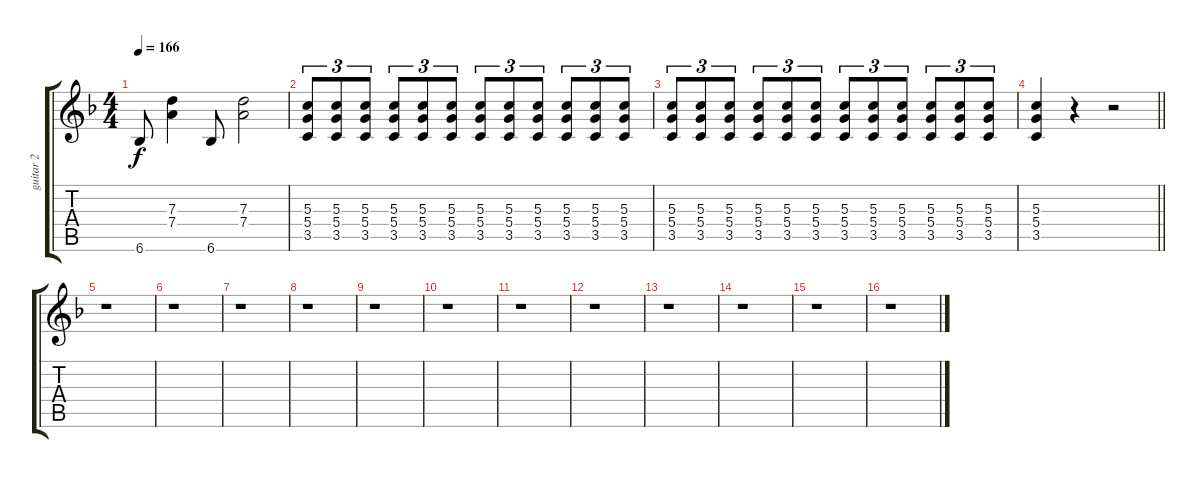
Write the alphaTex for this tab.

\track ("guitar 2" "guitar 2") {instrument overdrivenguitar}
\staff {score tabs}
\tuning (E4 B3 G3 D3 A2 E2) {hide}
\ts (4 4)
\tempo 166
\clef g2
\ks dminor
6.6.8{dy f} (7.3 7.4).4 6.6.8 (7.3 7.4).2 |
(5.3 5.4 3.5).8{tu (3 2)} (5.3 5.4 3.5).8{tu (3 2)} (5.3 5.4 3.5).8{tu (3 2)} (5.3 5.4 3.5).8{tu (3 2)} (5.3 5.4 3.5).8{tu (3 2)} (5.3 5.4 3.5).8{tu (3 2)} (5.3 5.4 3.5).8{tu (3 2)} (5.3 5.4 3.5).8{tu (3 2)} (5.3 5.4 3.5).8{tu (3 2)} (5.3 5.4 3.5).8{tu (3 2)} (5.3 5.4 3.5).8{tu (3 2)} (5.3 5.4 3.5).8{tu (3 2)} |
(5.3 5.4 3.5).8{tu (3 2)} (5.3 5.4 3.5).8{tu (3 2)} (5.3 5.4 3.5).8{tu (3 2)} (5.3 5.4 3.5).8{tu (3 2)} (5.3 5.4 3.5).8{tu (3 2)} (5.3 5.4 3.5).8{tu (3 2)} (5.3 5.4 3.5).8{tu (3 2)} (5.3 5.4 3.5).8{tu (3 2)} (5.3 5.4 3.5).8{tu (3 2)} (5.3 5.4 3.5).8{tu (3 2)} (5.3 5.4 3.5).8{tu (3 2)} (5.3 5.4 3.5).8{tu (3 2)} |
\barLineRight lightlight
(5.3 5.4 3.5).4 r.4 r.2 |
r.1 |
r.1 |
r.1 |
r.1 |
r.1 |
r.1 |
r.1 |
r.1 |
r.1 |
r.1 |
r.1 |
r.1
